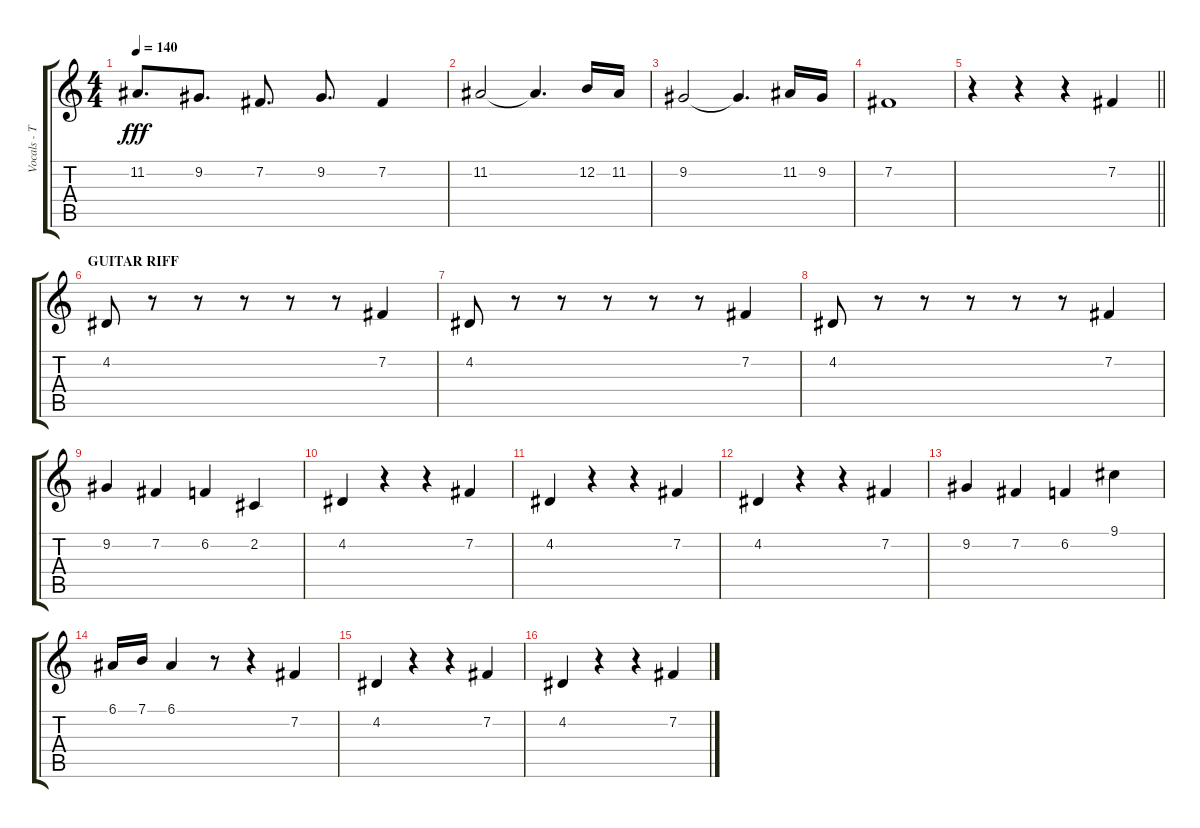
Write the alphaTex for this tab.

\track ("Vocals - Tony Martin" "Vocals - T") {instrument violin}
\staff {score tabs}
\tuning (E4 B3 G3 D3 A2 E2) {hide}
\ts (4 4)
\tempo 140
\clef g2
\ks c
11.2.8{d dy fff} 9.2.8{d} 7.2.8{d} 9.2.8{d} 7.2.4 |
11.2.2 11.2{t}.4{d} 12.2.16 11.2.16 |
9.2.2 9.2{t}.4{d} 11.2.16 9.2.16 |
7.2.1 |
\barLineRight lightlight
r.4 r.4 r.4 7.2.4 |
\section ("" "GUITAR RIFF")
4.2.8 r.8 r.8 r.8 r.8 r.8 7.2.4 |
4.2.8 r.8 r.8 r.8 r.8 r.8 7.2.4 |
4.2.8 r.8 r.8 r.8 r.8 r.8 7.2.4 |
9.2.4 7.2.4 6.2.4 2.2.4 |
4.2.4 r.4 r.4 7.2.4 |
4.2.4 r.4 r.4 7.2.4 |
4.2.4 r.4 r.4 7.2.4 |
9.2.4 7.2.4 6.2.4 9.1.4 |
6.1.16 7.1.16 6.1.4 r.8 r.4 7.2.4 |
4.2.4 r.4 r.4 7.2.4 |
4.2.4 r.4 r.4 7.2.4
